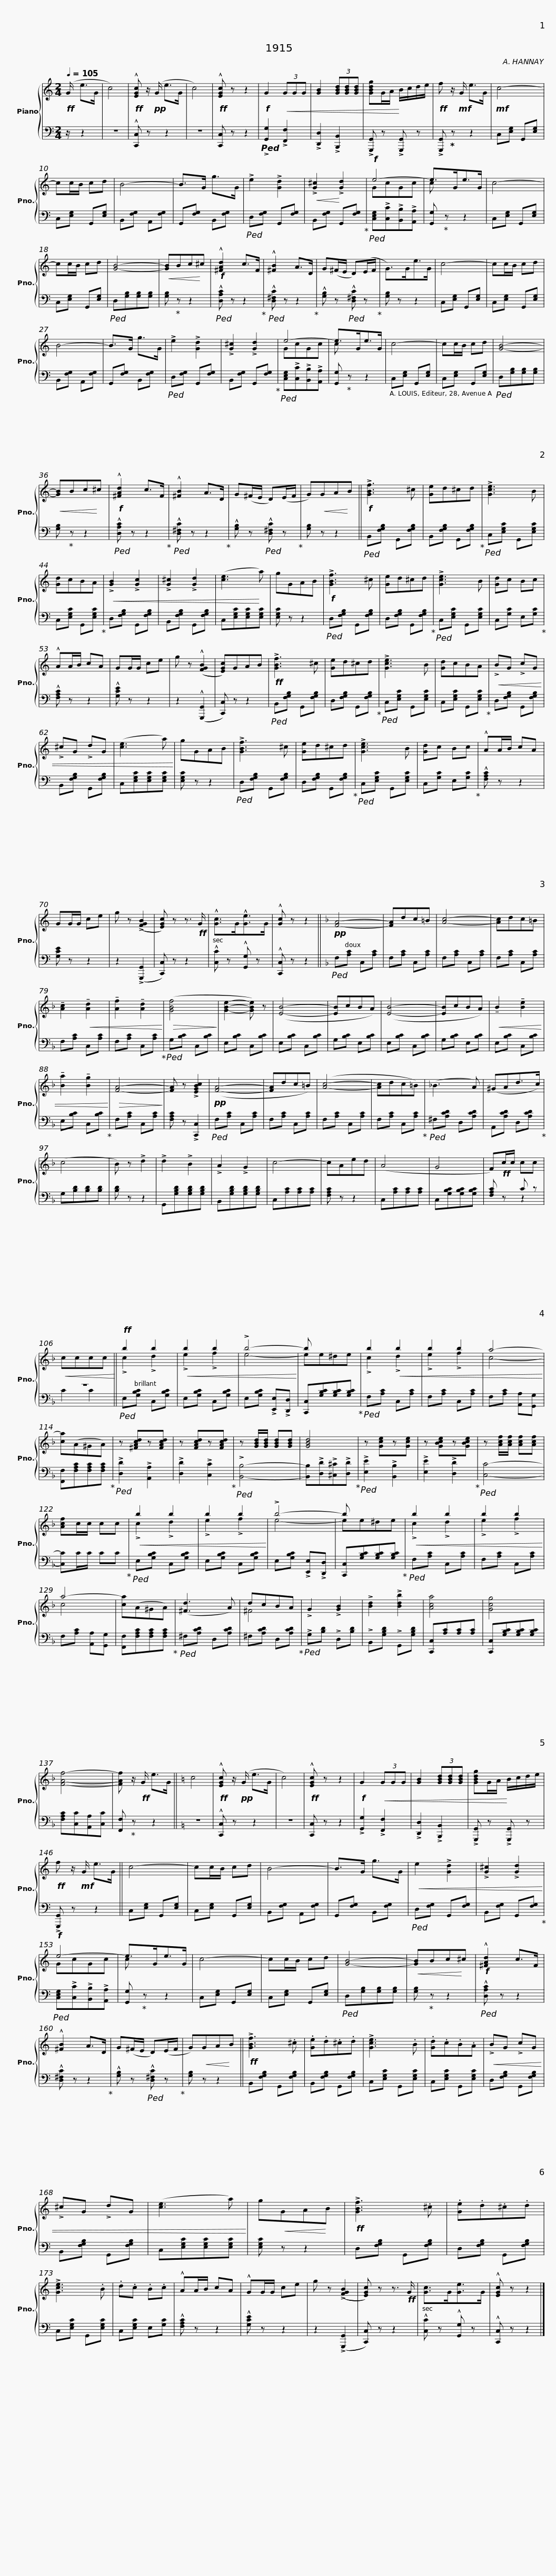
X:1
%%score { ( 1 3 ) | ( 2 4 ) }
L:1/8
Q:1/4=105
M:2/4
I:linebreak $
K:C
V:1 treble
V:3 treble
V:2 bass
V:4 bass
V:1
!ff! (G/ e>G | c4) |!ff! !^![EGc] z/!pp! (G/ e>G | c4) |!ff! !^![EGc] z z2 | %5
!f! G2!<(! (3GGG | [GB]2 (3[GBd][GBd][GBd] | [GBdg]G/A/!<)! B/c/d/e/ |!ff! f z/!mf! G/ e>G |$!mf! c4- | %10
 cc/B/ cd | B4- | B>G g>G | !>!e2 !>![Gd]2 |!<(! !>![G^c]2!<)! !>![Gd]2 | %15
!f! e4- | e>Ge>G |$ c4- | cc/B/ cd | [GB]4- | %20
!<(! [GB]Bc!<)!^c |!f! !^![^FAd]2 c>F | !^![^FB]2 A>D | G(^F/E/ D)(E/F/ | G>)Ge>G |$ %25
 c4- | cc/B/ cd | B4- | B>G g>G | !>!e2 !>![Gd]2 | %30
 !>![G^c]2 !>![Gd]2 | e4- | e>Ge>G |$ c4- | cc/B/ cd | %35
 [GB]4- |!<(! [GB]Bc!<)!^c |!f! !^![^FAd]2 c>F | !^![^FB]2 A>D | G(^F/E/ D)(E/F/ | %40
 G)!<(!GA!<)!B ||$!f! !>![GBf]3 ^c | [Ge]d^cd | !>![Gce]3 B | [Gd]cBA | %45
!<(! !>![GB]2 !>![Gc]2 | !>![G^c]2 !>![Gd]2 | ([ce]3!<)! a) | gGAB |$!f! !>![GBf]3 ^c | %50
 [Ge]d^cd | !>![Gce]3 B | [Gd]c Bc | !^!AA/B/ cA | GG/G/ ce | %55
 g z ((!^![FGB]2 | [EGc]))GAB |!ff! !>![GBf]3 ^c |$ [Ge]d^cd | !>![Gce]3 B | %60
 [Gd]cBA |!<(! !>!BG !>!cG | !>!^cG !>!dG | ([ce]3 a)!<)! | gGAB | %65
 !>![GBf]3 ^c | [Ge]d^cd |$ !>![Gce]3 B | [Gd]c Bc | !^!AA/B/ cA | %70
 GG/G/ ce | g z ((!>![FGB]2 | [EGc])) z z3/2!ff! G/ | !^![Gc]>G!^![Ge]>G | !^![Gc] z z2 ||$ %75
[K:F]!pp! [FA]4- | [FA]dc=B | [Ac]4- | [Ac]dc=B | !tenuto![Ac]2!<(! !tenuto![Ad]2 | %80
 !tenuto![Af]2 !tenuto![Ad]2!<)! |!>(! ([GBf]4!>)! | [GBe]2- [GBe]) z |$ ([EB]4- | [EB]cBA) | %85
 ([EB]4- | [EB]cBA) |!<(! !tenuto!B2 !tenuto![Be]2 | !tenuto![Ba]2 !tenuto![Bg]2!<)! |!>(! [FA]4-!>)! | %90
 [FA] z !>![EGBc]2 |$!pp! ([FA]4- | [FA]dc=B) | ([Ac]4- | [Ac]dc=B) | %95
 (_B3 A) | (^GAd>c) | (c4 | B) z !>!d2 |$ !>!d2 !>!B2 | %100
 !>!A2 !>!G2 | c4- | cAed | (A4 | G4 | %105
 F)!ff!c/c/ cc |!<(! cccc!<)! ||$!ff! b2 b2 |!<(! b2 b2 | !>!b4-!<)! | %110
 b x3 | b2!<(! b2 | b2 b2 | a4-!<)! | [ca](A^GA) |$ %115
 z [^FAcd]z[FAcd] | z [FAcd]z[FAcd] | z [GBd]/[GBd]/ [GBd][GBd] | [GBd]4 | z [Gce]z[Gce] | %120
 z [GBce]z[GBce] | z [Acf]/[Acf]/ [Acf][Acf] | [Acf]c/c/ cc |$!<(! b2 b2 | b2 b2!<)! | %125
 !>!b4- | b x3 |!<(! b2 b2 | b2 b2!<)! | a4- | %130
 [ca](A^GA) |$ ([^Fd]3 A) | dcBA | !>!G2 !>![GB]2 | !>![Bd]2 !>![Bdb]2 | %135
 [Aca]4 | [Gcg]4 | [FAf]4- | [FAf] z/!ff! G/ e>G ||$[K:C] c4 | %140
!ff! !^![EGc] z/!pp! (G/ e>G | c4) |!ff! !^![EGc] z z2 |!f! G2!<(! (3GGG | [GB]2 (3[GBd][GBd][GBd] | %145
 [GBdg]G/A/!<)! B/c/d/e/ |$!ff! f z/!mf! G/ e>G || c4- | cc/B/ cd | B4- | %150
 B>G g>G |!<(! e2 !>![Gd]2 | !>![G^c]2 !>![Gd]2!<)! |$!f! e4- | e>Ge>G | %155
 c4- | cc/B/ cd | [GB]4- |!<(! [GB]Bc!<)!^c |!f! !^![^FAd]2 c>F |$ %160
 !^![^FB]2 A>D | G(^F/E/ D)(E/F/ | G)!<(!GA!<)!B ||!ff! !>![GBf]3 .^c | .[Ge].d.^c.d | %165
 !>![Gce]3 .B | .[Gd].c.B.A |$!<(! !>!BG !>!cG | !>!^cG !>!dG | ([ce]3 a)!<)! | %170
 g!<(!GA!<)!B |!ff! !>![GBf]3 .^c | .[Ge].d.^c.d | !>![Gce]3 .B |$ .d.c .B.c | %175
 !^!AA/B/ cA | !^!GG/G/ ce | g z ((!>![FGB]2 | [EGc])) z z3/2!ff! G/ | [Gc]>G[Ge]>G | %180
 !^![EGc] z z2 |] %181
V:2
 z/ z2 | z4 | !^![C,,C,] z z2 | z4 | [C,,C,] z z2 | %5
!ped! !>![G,,G,]2 !>![F,,F,]2 | !>![D,,D,]2 !>![B,,,B,,]2 | !>![G,,,G,,] z !>![G,,,G,,] z | !>![G,,,G,,]!ped-up! z z2 |$ C,[E,G,] G,,[E,G,] | %10
 C,[E,G,] G,,[E,G,] | B,,[F,G,] A,,[F,G,] | G,,[F,G,] B,,[F,G,] |!ped! D,[F,G,] G,,[F,G,] | B,,[F,G,] G,,[F,G,]!ped-up! | %15
!ped! [C,E,G,]!>![C,C]!>![B,,B,]!>![A,,A,] | [G,,G,]!ped-up! z z2 |$ C,[E,G,] G,,[E,G,] | C,[E,G,] G,,[E,G,] |!ped! D,[G,B,][G,B,][G,B,] | %20
 [G,B,]!ped-up! z z2 |!ped! !^![D,A,C] z z2!ped-up! |!ped! !^![D,^F,C] z z2!ped-up! | !^![G,B,] z!ped! !^![D,^F,C] z!ped-up! | [G,B,] z z2 |$ %25
 C,[E,G,] G,,[E,G,] | C,[E,G,] G,,[E,G,] | B,,[F,G,] A,,[F,G,] | G,,[F,G,] B,,[F,G,] |!ped! D,[F,G,] G,,[F,G,] | %30
 B,,[F,G,] G,,[F,G,]!ped-up! |!ped! [C,E,G,]!>![C,C]!>![B,,B,]!>![A,,A,] | [G,,G,]!ped-up! z z2 |$ C,[E,G,] G,,[E,G,] | C,[E,G,] G,,[E,G,] | %35
!ped! D,[G,B,][G,B,][G,B,] | [G,B,]!ped-up! z z2 |!ped! !^![D,A,C] z z2!ped-up! |!ped! !^![D,^F,C] z z2!ped-up! | !^![G,B,] z!ped! !^![D,^F,C] z!ped-up! | %40
 [G,B,] z z2 ||$!ped! B,,[F,G,B,] G,,[F,G,B,] | B,,[F,G,B,] G,,[F,G,B,]!ped-up! |!ped! C,[E,G,C] G,,[E,G,C] | C,[E,G,C] G,,[E,G,C]!ped-up! | %45
 D,[F,G,B,] G,,[F,G,B,] | B,,[F,G,B,] G,,[F,G,B,] | C,[E,G,C][E,G,C][E,G,C] | [E,G,C] z z2 |$!ped! D,[F,G,B,] G,,[F,G,B,] | %50
 D,[F,G,B,] G,,[F,G,B,]!ped-up! |!ped! C,[E,G,C] G,,[E,G,C] | C,[G,C] E,[G,C]!ped-up! | !^![F,A,C] z z2 | !^![G,CE] z z2 | %55
 z2 ((!^![G,,,G,,]2 | [C,,C,])) z z2 |!ped! B,,[F,G,B,] G,,[F,G,B,] |$ D,[F,G,B,] G,,[F,G,B,]!ped-up! |!ped! C,[E,G,C] G,,[E,G,C] | %60
 C,[E,G,C] G,,[E,G,C]!ped-up! | D,[F,G,B,] G,,[F,G,B,] | B,,[F,G,B,] G,,[F,G,B,] | C,[E,G,C][E,G,C][E,G,C] | [E,G,C] z z2 | %65
!ped! D,[F,G,B,] G,,[F,G,B,] | D,[F,G,B,] G,,[F,G,B,]!ped-up! |$!ped! C,[E,G,C] G,,[E,G,C] | C,[G,C] E,[G,C]!ped-up! | !^![F,A,C] z z2 | %70
 [G,CE] z z2 | z2 ((!>![G,,,G,,]2 | [C,,C,])) z z2 | !^![C,C] z !^![G,,G,] z | !^![C,,C,] z z2 ||$ %75
[K:F]!ped! F,[A,C] C,[A,C] | F,[A,C] C,[A,C] | F,[A,C] C,[A,C] | F,[A,C] C,[A,C] | F,[A,C] C,[A,C] | %80
 F,[A,C] C,[A,C]!ped-up! |!ped! G,[B,C] C,[B,C] | E,[B,C] C,[B,C] |$ E,[B,C] C,[B,C] | G,[B,C] E,[B,C] | %85
 E,[B,C] C,[B,C] | G,[B,C] E,[B,C] | E,[B,C] C,[B,C] | E,[B,C] C,[B,C]!ped-up! | F,[A,C] C,[A,C] | %90
 [F,A,C] z !>![C,,C,]2 |$!ped! F,[A,C] C,[A,C] | F,[A,C] C,[A,C] | F,[A,C] C,[A,C] | F,[A,C] C,[A,C]!ped-up! | %95
!ped! ^F,[A,CD] D,[A,CD] | A,,[A,CD] D,[A,CD]!ped-up! | G,[B,D][B,D][B,D] | [B,D] z z2 |$ G,,[G,B,D][G,B,D][G,B,D] | %100
 B,,[G,B,D][G,B,D][G,B,D] | C,[A,C][A,C][A,C] | [F,A,C] z z2 | C,[A,C][A,C][A,C] | C,[G,B,C][G,B,C][G,B,C] | %105
 [F,A,C] z C z | z4 ||$!ped! E,[G,B,C] C,[G,B,C] | E,[G,B,C] C,[G,B,C] | E,[G,B,C] !>![E,,E,]!>![D,,D,] | %110
 [C,,C,][G,B,C][G,B,C][G,B,C]!ped-up! |!ped! F,[A,C] C,[A,C] | F,[A,C] C,[A,C] | F,[A,C] [A,,A,][G,,G,] | [F,,F,][F,A,C][F,A,C][F,A,C]!ped-up! |$ %115
!ped! !>![D,D]2 !>![A,,A,]2 | !>![D,D]2 !>![C,C]2!ped-up! |!ped! !>![B,,B,]4- | [B,,B,]!>![D,D]!>![^C,^C]!>![D,D]!ped-up! |!ped! !>![E,E]2 !>![B,,B,]2 | %120
 !>![E,E]2 !>![D,D]2!ped-up! |!ped! [C,C]4- | [C,C]C/C/ CC!ped-up! |$!ped! E,[G,B,C] C,[G,B,C] | E,[G,B,C] C,[G,B,C] | %125
 E,[G,B,C] !>![E,,E,]!>![D,,D,] | [C,,C,][G,B,C][G,B,C][G,B,C]!ped-up! |!ped! F,[A,C] C,[A,C] | F,[A,C] C,[A,C] | F,[A,C] [A,,A,][G,,G,] | %130
 [F,,F,][F,A,C][F,A,C][F,A,C]!ped-up! |$!ped! ^F,[A,CD] D,[A,CD] | ^F,[A,CD] D,[A,CD]!ped-up! |!ped! !>!G,[B,D] !>!D,[B,D] | !>!B,,[G,B,D] !>!G,,[G,B,D] | %135
 [C,,C,][A,C][A,C][A,C] | [C,,C,][G,B,C][G,B,C][G,B,C] | [F,A,C][C,C][A,,A,][C,C] | [F,,F,]!ped-up! z z2 ||$[K:C] z4 | %140
 !^![C,,C,] z z2 | z4 | [C,,C,] z z2 | !>![G,,G,]2 !>![F,,F,]2 | !>![D,,D,]2 !>![B,,,B,,]2 | %145
 !>![G,,,G,,] z !>![G,,,G,,] z |$ !>![G,,,G,,] z z2 || C,[E,G,] G,,[E,G,] | C,[E,G,] G,,[E,G,] | B,,[F,G,] A,,[F,G,] | %150
 G,,[F,G,] B,,[F,G,] |!ped! D,[F,G,] G,,[F,G,] | B,,[F,G,] G,,[F,G,]!ped-up! |$!ped! [C,E,G,]!>![C,C]!>![B,,B,]!>![A,,A,] | [G,,G,]!ped-up! z z2 | %155
 C,[E,G,] G,,[E,G,] | C,[E,G,] G,,[E,G,] |!ped! D,[G,B,][G,B,][G,B,] | [G,B,]!ped-up! z z2 |!ped! !^![D,A,C] z z2 |$ %160
 !^![D,^F,C] z z2!ped-up! | !^![G,B,] z!ped! !^![D,^F,C] z!ped-up! | [G,B,] z z2 || B,,[F,G,B,] G,,[F,G,B,] | B,,[F,G,B,] G,,[F,G,B,] | %165
 C,[E,G,C] G,,[E,G,C] | C,[E,G,C] G,,[E,G,C] |$ D,[F,G,B,] G,,[F,G,B,] | B,,[F,G,B,] G,,[F,G,B,] | C,[E,G,C][E,G,C][E,G,C] | %170
 [E,G,C] z z2 | D,[F,G,B,] G,,[F,G,B,] | D,[F,G,B,] G,,[F,G,B,] | C,[E,G,C] G,,[E,G,C] |$ C,[E,G,C] E,[G,C] | %175
 !^![F,A,C] z z2 | !^![G,CE] z z2 | z2 ((!>![G,,,G,,]2 | [C,,C,])) z z2 | !^![C,C] z !^![G,,G,] z | %180
 !^![C,,C,] z z2 |] %181
V:3
 x5/2 | x4 | x4 | x4 | x4 | %5
 x4 | x4 | x4 | x4 |$ x4 | %10
 x4 | x4 | x4 | x4 | x4 | %15
 GcGc | c x3 |$ x4 | x4 | x4 | %20
 x4 | x4 | x4 | x4 | x4 |$ %25
 x4 | x4 | x4 | x4 | x4 | %30
 x4 | GcGc | c x3 |$ x4 | x4 | %35
 x4 | x4 | x4 | x4 | x4 | %40
 x4 ||$ x4 | x4 | x4 | x4 | %45
 x4 | x4 | x4 | x4 |$ x4 | %50
 x4 | x4 | x4 | x4 | x4 | %55
 x4 | x4 | x4 |$ x4 | x4 | %60
 x4 | x4 | x4 | x4 | x4 | %65
 x4 | x4 |$ x4 | x4 | x4 | %70
 x4 | x4 | x4 | x4 | x4 ||$ %75
[K:F] x4 | x4 | x4 | x4 | x4 | %80
 x4 | x4 | x4 |$ x4 | x4 | %85
 x4 | x4 | x4 | x4 | x4 | %90
 x4 |$ x4 | x4 | x4 | x4 | %95
 x4 | x4 | x4 | x4 |$ x4 | %100
 x4 | x4 | x4 | x4 | x4 | %105
 x4 | x4 ||$ !>!c2 !>!d2 | !>!e2 !>!f2 | e4- | %110
 ee^de | !>!c2 !>!d2 | !>!e2 !>!f2 | c4- | x4 |$ %115
 x4 | x4 | x4 | x4 | x4 | %120
 x4 | x4 | x4 |$ !>!c2 !>!d2 | !>!e2 !>!f2 | %125
 e4- | ee^de | !>!c2 !>!d2 | !>!e2 !>!f2 | c4- | %130
 x4 |$ x4 | ^F4 | x4 | x4 | %135
 x4 | x4 | x4 | x4 ||$[K:C] x4 | %140
 x4 | x4 | x4 | x4 | x4 | %145
 x4 |$ x4 || x4 | x4 | x4 | %150
 x4 | x4 | x4 |$ GcGc | c x3 | %155
 x4 | x4 | x4 | x4 | x4 |$ %160
 x4 | x4 | x4 || x4 | x4 | %165
 x4 | x4 |$ x4 | x4 | x4 | %170
 x4 | x4 | x4 | x4 |$ x4 | %175
 x4 | x4 | x4 | x4 | x4 | %180
 x4 |] %181
V:4
 x5/2 | x4 | x4 | x4 | x4 | %5
 x4 | x4 | x4 | x4 |$ x4 | %10
 x4 | x4 | x4 | x4 | x4 | %15
 x4 | x4 |$ x4 | x4 | x4 | %20
 x4 | x4 | x4 | x4 | x4 |$ %25
 x4 | x4 | x4 | x4 | x4 | %30
 x4 | x4 | x4 |$ x4 | x4 | %35
 x4 | x4 | x4 | x4 | x4 | %40
 x4 ||$ x4 | x4 | x4 | x4 | %45
 x4 | x4 | x4 | x4 |$ x4 | %50
 x4 | x4 | x4 | x4 | x4 | %55
 x4 | x4 | x4 |$ x4 | x4 | %60
 x4 | x4 | x4 | x4 | x4 | %65
 x4 | x4 |$ x4 | x4 | x4 | %70
 x4 | x4 | x4 | x4 | x4 ||$ %75
[K:F] x4 | x4 | x4 | x4 | x4 | %80
 x4 | x4 | x4 |$ x4 | x4 | %85
 x4 | x4 | x4 | x4 | x4 | %90
 x4 |$ x4 | x4 | x4 | x4 | %95
 x4 | x4 | x4 | x4 |$ x4 | %100
 x4 | x4 | x4 | x4 | x4 | %105
 x2 z2 | C2 C2 ||$ x4 | x4 | x4 | %110
 x4 | x4 | x4 | x4 | x4 |$ %115
 x4 | x4 | x4 | x4 | x4 | %120
 x4 | x4 | x4 |$ x4 | x4 | %125
 x4 | x4 | x4 | x4 | x4 | %130
 x4 |$ x4 | x4 | x4 | x4 | %135
 x4 | x4 | x4 | x4 ||$[K:C] x4 | %140
 x4 | x4 | x4 | x4 | x4 | %145
 x4 |$ x4 || x4 | x4 | x4 | %150
 x4 | x4 | x4 |$ x4 | x4 | %155
 x4 | x4 | x4 | x4 | x4 |$ %160
 x4 | x4 | x4 || x4 | x4 | %165
 x4 | x4 |$ x4 | x4 | x4 | %170
 x4 | x4 | x4 | x4 |$ x4 | %175
 x4 | x4 | x4 | x4 | x4 | %180
 x4 |] %181
